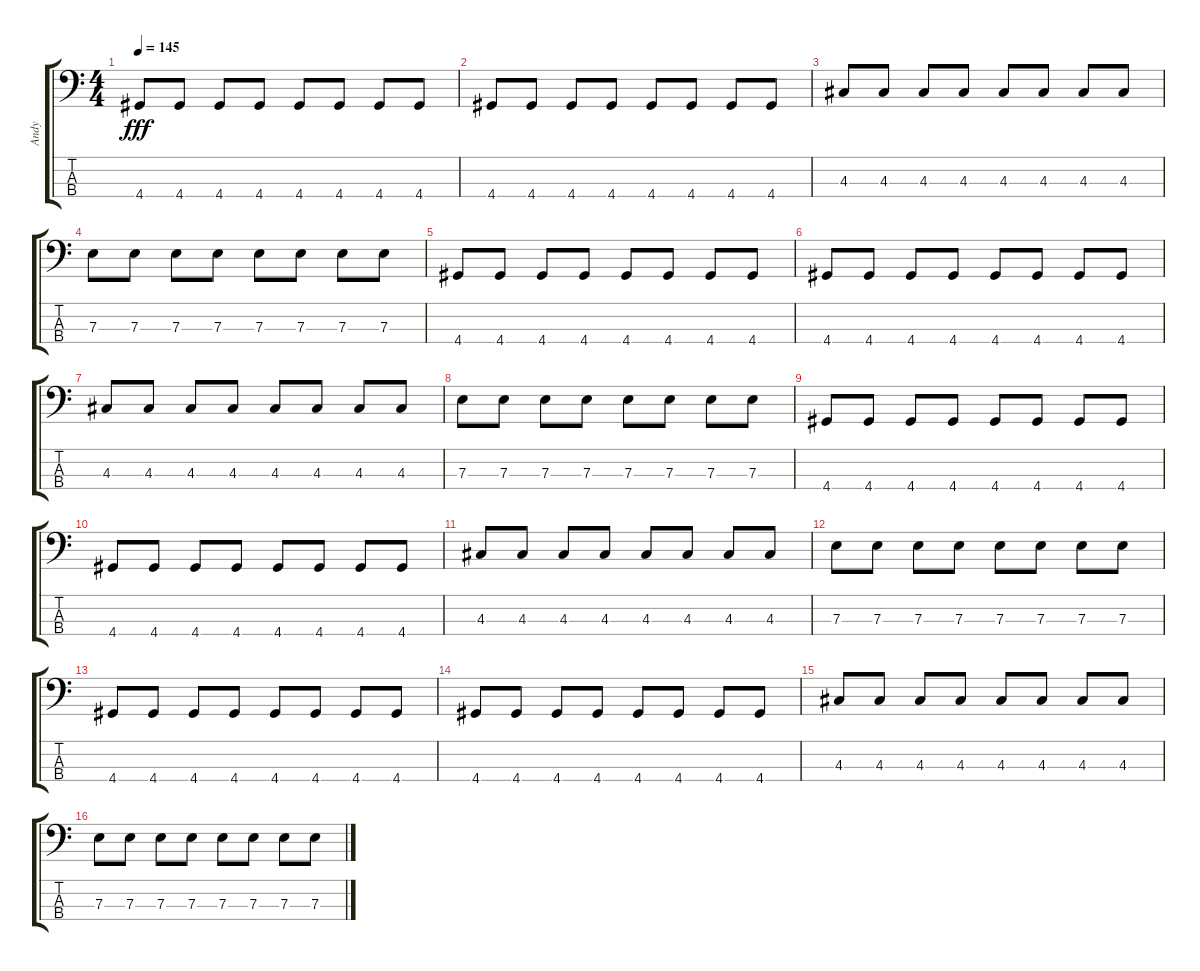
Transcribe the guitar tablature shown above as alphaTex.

\track ("Andy" "Andy") {instrument electricbassfinger}
\staff {score tabs}
\tuning (G2 D2 A1 E1) {hide}
\ts (4 4)
\tempo 145
\clef f4
\ks c
4.4.8{dy fff} 4.4.8 4.4.8 4.4.8 4.4.8 4.4.8 4.4.8 4.4.8 |
4.4.8 4.4.8 4.4.8 4.4.8 4.4.8 4.4.8 4.4.8 4.4.8 |
4.3.8 4.3.8 4.3.8 4.3.8 4.3.8 4.3.8 4.3.8 4.3.8 |
7.3.8 7.3.8 7.3.8 7.3.8 7.3.8 7.3.8 7.3.8 7.3.8 |
4.4.8 4.4.8 4.4.8 4.4.8 4.4.8 4.4.8 4.4.8 4.4.8 |
4.4.8 4.4.8 4.4.8 4.4.8 4.4.8 4.4.8 4.4.8 4.4.8 |
4.3.8 4.3.8 4.3.8 4.3.8 4.3.8 4.3.8 4.3.8 4.3.8 |
7.3.8 7.3.8 7.3.8 7.3.8 7.3.8 7.3.8 7.3.8 7.3.8 |
4.4.8 4.4.8 4.4.8 4.4.8 4.4.8 4.4.8 4.4.8 4.4.8 |
4.4.8 4.4.8 4.4.8 4.4.8 4.4.8 4.4.8 4.4.8 4.4.8 |
4.3.8 4.3.8 4.3.8 4.3.8 4.3.8 4.3.8 4.3.8 4.3.8 |
7.3.8 7.3.8 7.3.8 7.3.8 7.3.8 7.3.8 7.3.8 7.3.8 |
4.4.8 4.4.8 4.4.8 4.4.8 4.4.8 4.4.8 4.4.8 4.4.8 |
4.4.8 4.4.8 4.4.8 4.4.8 4.4.8 4.4.8 4.4.8 4.4.8 |
4.3.8 4.3.8 4.3.8 4.3.8 4.3.8 4.3.8 4.3.8 4.3.8 |
7.3.8 7.3.8 7.3.8 7.3.8 7.3.8 7.3.8 7.3.8 7.3.8
